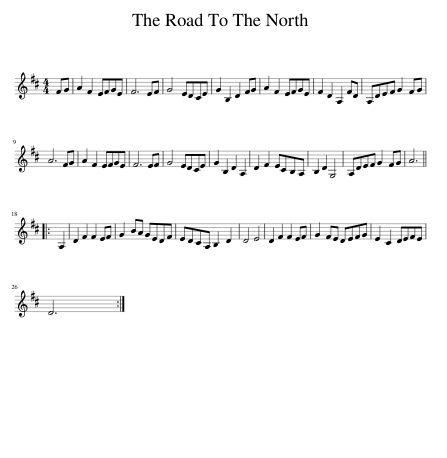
X:1
L:1/8
M:4/4
I:linebreak $
K:D
V:1 treble
V:1
 FG | A2 F2 EFGE | F6 EF | G4 EDCE | G2 B,2 D2 FG | %5
 A2 F2 EFGE | F2 D2 A,2 FD | A,DEF G2 FG |$ A6 FG | A2 F2 EFGE | %10
 F6 EF | G4 EDCE | G2 B,2 D2 A,2 | D2 F2 ECB,A, | B,2 D2 G,4 | %15
 A,DEF G2 FG | A6 |:$ A,2 | D2 F2 F2 EF | G2 BA GEDF | %20
 EDCA, B,2 D2 | D4 E4 | D2 F2 F2 EF | G2 FE DEFG | E2 C2 DEFE |$ %25
 D6 :| %26
